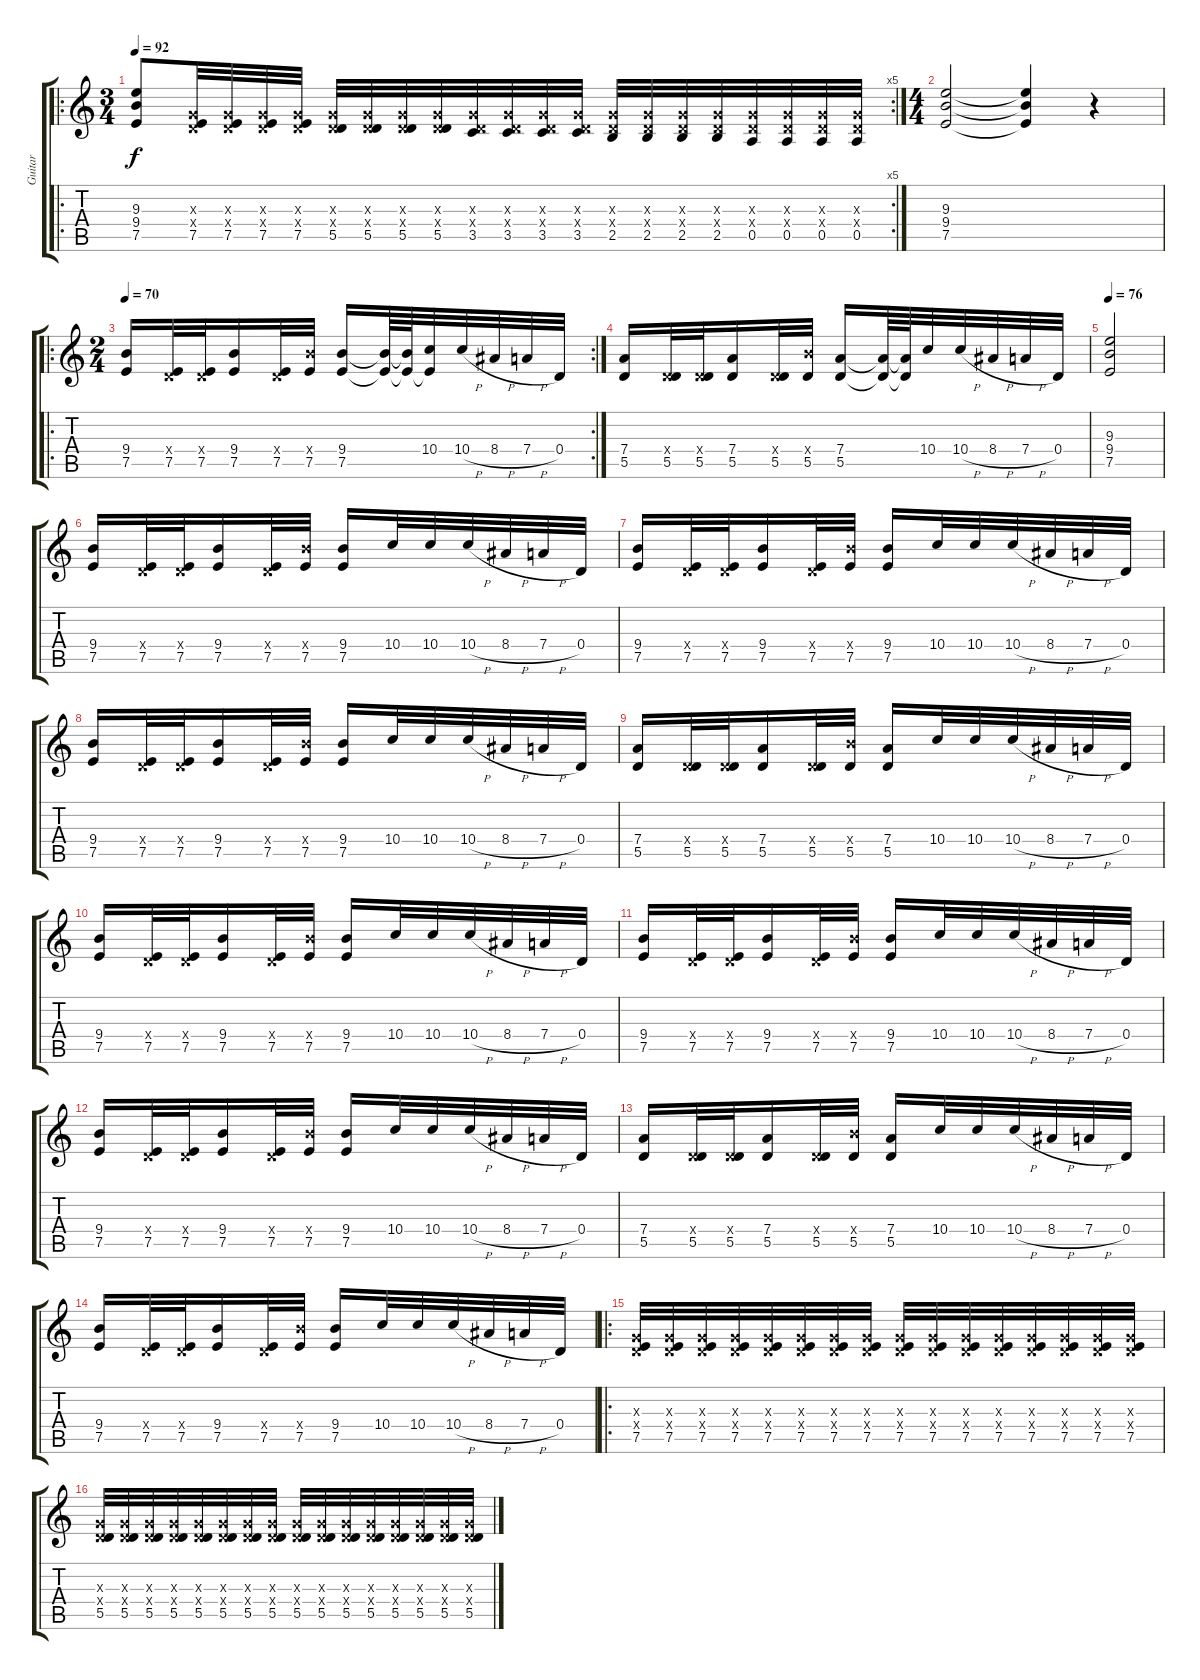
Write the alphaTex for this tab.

\track ("Guitar" "Guitar") {instrument overdrivenguitar}
\staff {score tabs}
\tuning (E4 B3 G3 D3 A2 E2) {hide}
\ro
\rc 5
\ts (3 4)
\tempo 92
\clef g2
\ks c
(9.3 9.4 7.5).8{dy f} (0.3{x} 0.4{x} 7.5).32 (0.3{x} 0.4{x} 7.5).32 (0.3{x} 0.4{x} 7.5).32 (0.3{x} 0.4{x} 7.5).32 (0.3{x} 0.4{x} 5.5).32 (0.3{x} 0.4{x} 5.5).32 (0.3{x} 0.4{x} 5.5).32 (0.3{x} 0.4{x} 5.5).32 (0.3{x} 0.4{x} 3.5).32 (0.3{x} 0.4{x} 3.5).32 (0.3{x} 0.4{x} 3.5).32 (0.3{x} 0.4{x} 3.5).32 (0.3{x} 0.4{x} 2.5).32 (0.3{x} 0.4{x} 2.5).32 (0.3{x} 0.4{x} 2.5).32 (0.3{x} 0.4{x} 2.5).32 (0.3{x} 0.4{x} 0.5).32 (0.3{x} 0.4{x} 0.5).32 (0.3{x} 0.4{x} 0.5).32 (0.3{x} 0.4{x} 0.5).32 |
\ts (4 4)
(9.3 9.4 7.5).2 (9.3{t} 9.4{t} 7.5{t}).4 r.4 |
\ro
\rc 2
\ts (2 4)
\tempo 70
(9.4 7.5).16 (0.4{x} 7.5).32 (0.4{x} 7.5).32 (9.4 7.5).16 (0.4{x} 7.5).32 (9.4{x} 7.5).32 (9.4 7.5).16 (9.4{t} 7.5{t}).64 (9.4{t} 7.5{t}).64 (10.4 7.5{t}).32 10.4{h}.32 8.4{h}.32 7.4{h}.32 0.4.32 |
(7.4 5.5).16 (0.4{x} 5.5).32 (0.4{x} 5.5).32 (7.4 5.5).16 (0.4{x} 5.5).32 (9.4{x} 5.5).32 (7.4 5.5).16 (7.4{t} 5.5{t}).64 (7.4{t} 5.5{t}).64 10.4.32 10.4{h}.32 8.4{h}.32 7.4{h}.32 0.4.32 |
\tempo 76
(9.3 9.4 7.5).2 |
(9.4 7.5).16 (0.4{x} 7.5).32 (0.4{x} 7.5).32 (9.4 7.5).16 (0.4{x} 7.5).32 (9.4{x} 7.5).32 (9.4 7.5).16 10.4.32 10.4.32 10.4{h}.32 8.4{h}.32 7.4{h}.32 0.4.32 |
(9.4 7.5).16 (0.4{x} 7.5).32 (0.4{x} 7.5).32 (9.4 7.5).16 (0.4{x} 7.5).32 (9.4{x} 7.5).32 (9.4 7.5).16 10.4.32 10.4.32 10.4{h}.32 8.4{h}.32 7.4{h}.32 0.4.32 |
(9.4 7.5).16 (0.4{x} 7.5).32 (0.4{x} 7.5).32 (9.4 7.5).16 (0.4{x} 7.5).32 (9.4{x} 7.5).32 (9.4 7.5).16 10.4.32 10.4.32 10.4{h}.32 8.4{h}.32 7.4{h}.32 0.4.32 |
(7.4 5.5).16 (0.4{x} 5.5).32 (0.4{x} 5.5).32 (7.4 5.5).16 (0.4{x} 5.5).32 (9.4{x} 5.5).32 (7.4 5.5).16 10.4.32 10.4.32 10.4{h}.32 8.4{h}.32 7.4{h}.32 0.4.32 |
(9.4 7.5).16 (0.4{x} 7.5).32 (0.4{x} 7.5).32 (9.4 7.5).16 (0.4{x} 7.5).32 (9.4{x} 7.5).32 (9.4 7.5).16 10.4.32 10.4.32 10.4{h}.32 8.4{h}.32 7.4{h}.32 0.4.32 |
(9.4 7.5).16 (0.4{x} 7.5).32 (0.4{x} 7.5).32 (9.4 7.5).16 (0.4{x} 7.5).32 (9.4{x} 7.5).32 (9.4 7.5).16 10.4.32 10.4.32 10.4{h}.32 8.4{h}.32 7.4{h}.32 0.4.32 |
(9.4 7.5).16 (0.4{x} 7.5).32 (0.4{x} 7.5).32 (9.4 7.5).16 (0.4{x} 7.5).32 (9.4{x} 7.5).32 (9.4 7.5).16 10.4.32 10.4.32 10.4{h}.32 8.4{h}.32 7.4{h}.32 0.4.32 |
(7.4 5.5).16 (0.4{x} 5.5).32 (0.4{x} 5.5).32 (7.4 5.5).16 (0.4{x} 5.5).32 (9.4{x} 5.5).32 (7.4 5.5).16 10.4.32 10.4.32 10.4{h}.32 8.4{h}.32 7.4{h}.32 0.4.32 |
(9.4 7.5).16 (0.4{x} 7.5).32 (0.4{x} 7.5).32 (9.4 7.5).16 (0.4{x} 7.5).32 (9.4{x} 7.5).32 (9.4 7.5).16 10.4.32 10.4.32 10.4{h}.32 8.4{h}.32 7.4{h}.32 0.4.32 |
\ro
(0.3{x} 0.4{x} 7.5).32 (0.3{x} 0.4{x} 7.5).32 (0.3{x} 0.4{x} 7.5).32 (0.3{x} 0.4{x} 7.5).32 (0.3{x} 0.4{x} 7.5).32 (0.3{x} 0.4{x} 7.5).32 (0.3{x} 0.4{x} 7.5).32 (0.3{x} 0.4{x} 7.5).32 (0.3{x} 0.4{x} 7.5).32 (0.3{x} 0.4{x} 7.5).32 (0.3{x} 0.4{x} 7.5).32 (0.3{x} 0.4{x} 7.5).32 (0.3{x} 0.4{x} 7.5).32 (0.3{x} 0.4{x} 7.5).32 (0.3{x} 0.4{x} 7.5).32 (0.3{x} 0.4{x} 7.5).32 |
(0.3{x} 0.4{x} 5.5).32 (0.3{x} 0.4{x} 5.5).32 (0.3{x} 0.4{x} 5.5).32 (0.3{x} 0.4{x} 5.5).32 (0.3{x} 0.4{x} 5.5).32 (0.3{x} 0.4{x} 5.5).32 (0.3{x} 0.4{x} 5.5).32 (0.3{x} 0.4{x} 5.5).32 (0.3{x} 0.4{x} 5.5).32 (0.3{x} 0.4{x} 5.5).32 (0.3{x} 0.4{x} 5.5).32 (0.3{x} 0.4{x} 5.5).32 (0.3{x} 0.4{x} 5.5).32 (0.3{x} 0.4{x} 5.5).32 (0.3{x} 0.4{x} 5.5).32 (0.3{x} 0.4{x} 5.5).32
